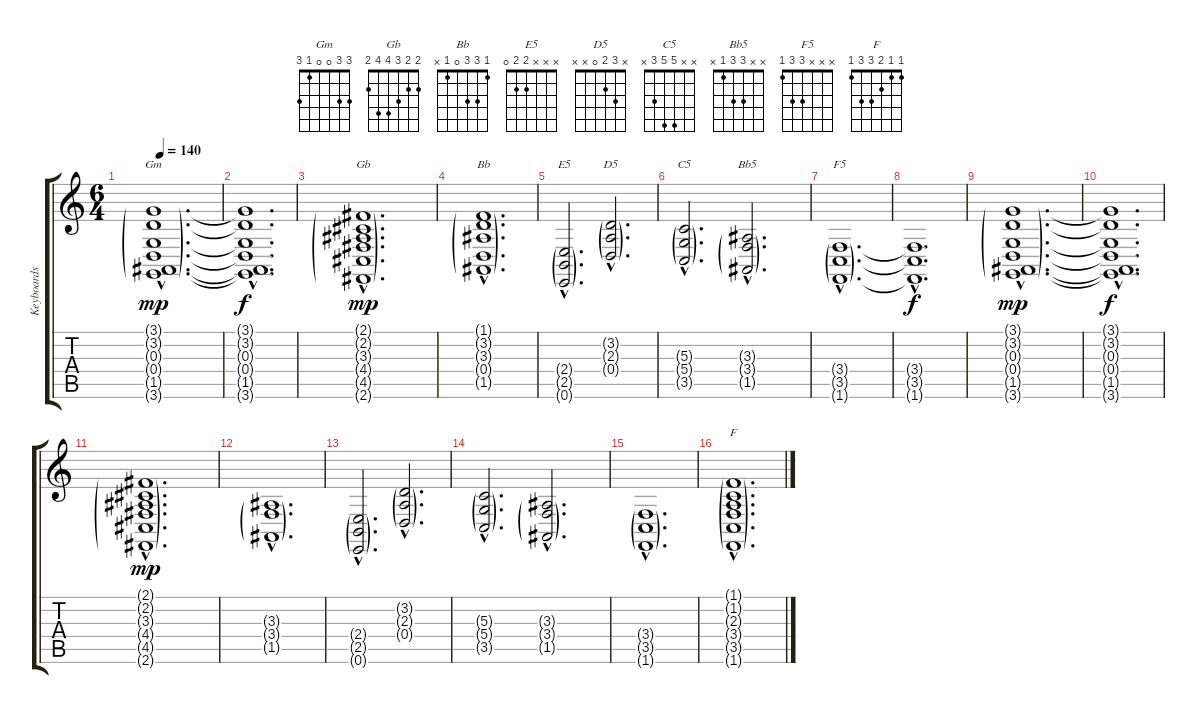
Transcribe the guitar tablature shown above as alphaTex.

\track ("Keyboards" "Keyboards") {instrument drawbarorgan}
\staff {score tabs}
\tuning (E4 B3 G3 D3 A2 E2) {hide}
\chord ("Gm" 3 3 0 0 1 3)
\chord ("Gb" 2 2 3 4 4 2)
\chord ("Bb" 1 3 3 0 1 x)
\chord ("E5" x x x 2 2 0)
\chord ("D5" x 3 2 0 x x)
\chord ("C5" x x 5 5 3 x)
\chord ("Bb5" x x 3 3 1 x)
\chord ("F5" x x x 3 3 1)
\chord ("F" 1 1 2 3 3 1)
\ts (6 4)
\tempo 140
\clef g2
\ks c
(3.1{g hac} 3.2{g hac} 0.3{g hac} 0.4{g hac} 1.5{g hac} 3.6{g hac}).1{d ch "Gm" dy mp} |
(3.1{hac t} 3.2{hac t} 0.3{hac t} 0.4{hac t} 1.5{hac t} 3.6{hac t}).1{d dy f} |
(2.1{g hac} 2.2{g hac} 3.3{g hac} 4.4{g hac} 4.5{g hac} 2.6{g hac}).1{d ch "Gb" dy mp} |
(1.1{g hac} 3.2{g hac} 3.3{g hac} 0.4{g hac} 1.5{g hac}).1{d ch "Bb"} |
(2.4{g hac} 2.5{g hac} 0.6{g hac}).2{d ch "E5"} (3.2{g hac} 2.3{g hac} 0.4{g hac}).2{d ch "D5"} |
(5.3{g hac} 5.4{g hac} 3.5{g hac}).2{d ch "C5"} (3.3{g hac} 3.4{g hac} 1.5{g hac}).2{d ch "Bb5"} |
(3.4{g hac} 3.5{g hac} 1.6{g hac}).1{d ch "F5"} |
(3.4{hac t} 3.5{hac t} 1.6{hac t}).1{d dy f} |
(3.1{g hac} 3.2{g hac} 0.3{g hac} 0.4{g hac} 1.5{g hac} 3.6{g hac}).1{d dy mp} |
(3.1{hac t} 3.2{hac t} 0.3{hac t} 0.4{hac t} 1.5{hac t} 3.6{hac t}).1{d dy f} |
(2.1{g hac} 2.2{g hac} 3.3{g hac} 4.4{g hac} 4.5{g hac} 2.6{g hac}).1{d dy mp} |
(3.3{g hac} 3.4{g hac} 1.5{g hac}).1{d} |
(2.4{g hac} 2.5{g hac} 0.6{g hac}).2{d} (3.2{g hac} 2.3{g hac} 0.4{g hac}).2{d} |
(5.3{g hac} 5.4{g hac} 3.5{g hac}).2{d} (3.3{g hac} 3.4{g hac} 1.5{g hac}).2{d} |
(3.4{g hac} 3.5{g hac} 1.6{g hac}).1{d} |
(1.1{g hac} 1.2{g hac} 2.3{g hac} 3.4{g hac} 3.5{g hac} 1.6{g hac}).1{d ch "F"}
